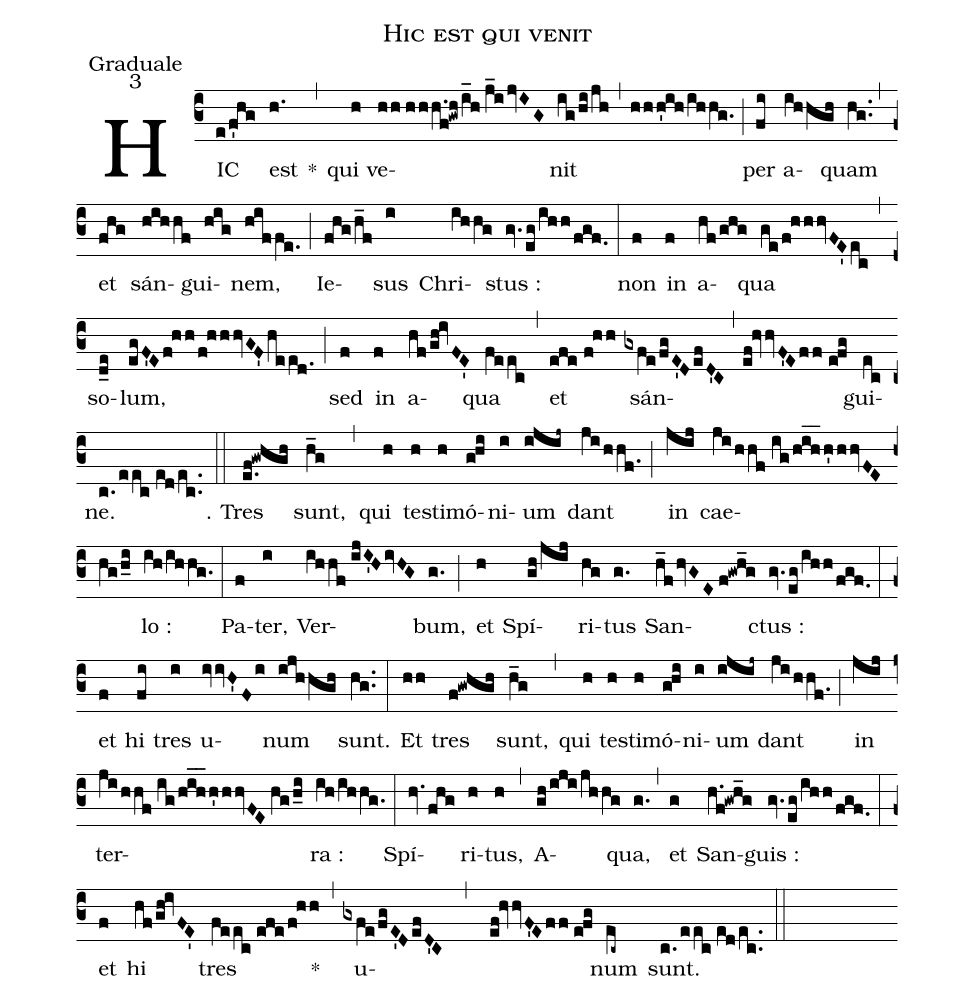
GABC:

name:Hic est qui venit;
office-part:Graduale;
mode:3;
%%
(c3) HIC(e!/f'hg) est(h.) *(,) qui(h) ve(h!/h!//h!/h!/h.f!gwh/i_h!//j_ijvIG)nit(ig!/hi!/jh) (,) (h!/h!/h'ih/ih!/hg.) (;) per(fi) a(ih!/hgh)quam(hg..) (,) et(fhg) sán(hih!/hf)gui(hig)nem,(hif!/fe.) (;) Ie(fhg/h_f)sus(i) Chri(ih!/hg)stus :(gv.eg/ih!/h/fgf.) (:)
non(f) in(f) a(hf/ghg)qua(ge/f!h!/h!/hvFE'ec) (,) so(d_e)lum,(egF'Ef!h!/h/f!h!/h!/hvGF'he!/ed.) (;) sed(f) in(f) a(hf/gh!ivFE')qua(fe!/ec) (,) et(efe//f!h!/h) sán(gxfe/fgE'DefD'C,ef!hvvF'Ef!/f//e!fg)gui(ec)ne.(c./e!/ec//ed/ec..) (::)

℣. Tres(e.f!gwhgh) sunt,(h_g) (,) qui(h) te(h)sti(h)mó(g!hi)ni(i)um(ijij~) dant(ji/h!/hf.) (;) in(jij) cae(ji/h!/hf//ig/hih__h'h!/hvFE//hg/h_i)lo :(ih/ih!/hg.) (:)
Pa(f)ter,(i) Ver(ih!/hf//ijI'HivHG)bum,(g.) (;) et(h) Spí(gh/jij)ri(hg)tus(g.) San(h_fhvGE//f!gwh_g)ctus :(gv.eg/ih!/h/fgf.) (:)
et(f) hi(fi) tres(i) u(ivvH'Fi)num(ijh!/hgh) sunt.(hg..) (:)
Et(h!/h) tres(f!gwhgh) sunt,(h_g) (,) qui(h) te(h)sti(h)mó(g!hi)ni(i)um(ijij~) dant(ji/h!/hf.) (;) in(jij) ter(ji/h!/hf//ig/hih__h'h!/hvFE//hg/h_i)ra :(ih/ih!/hg.) (:)
Spí(hv.fhg)ri(h)tus,(h) (,) A(gh/iji/jh!/hg)qua,(g.) (,) et(g) San(h.f!gwh_g)guis :(gv.eg/ih!/h/fgf.) (:)
et(f) hi(hf/gh!ivFE') tres(fe!/ec//efe/f!h!/h) *(,) u(gxfe/fgE'DefD'C , ef!hvvF'Ef!/f!//e!fg)num(ec~) sunt.(c./e!/ec!//ed!/ec..) (::)
